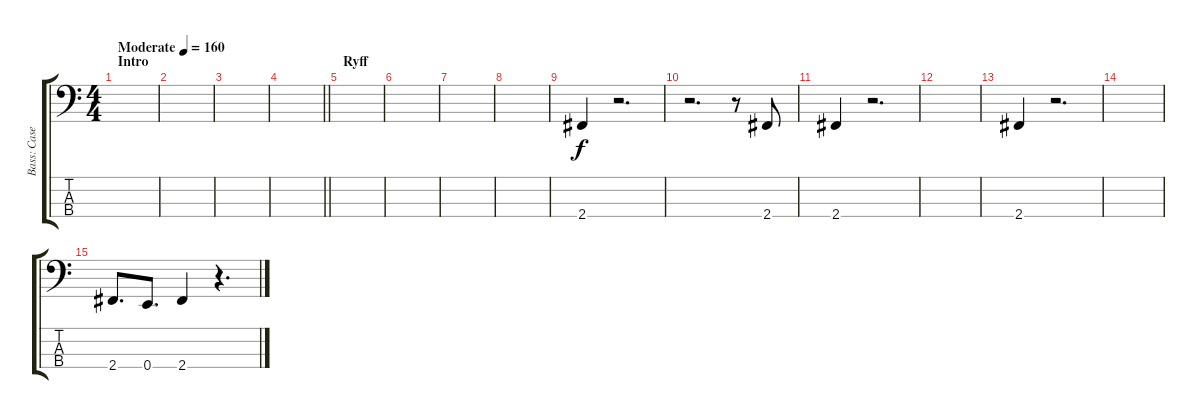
\track ("Bass: Casey Slade" "Bass: Case") {instrument electricbassfinger}
\staff {score tabs}
\tuning (G2 D2 A1 E1) {hide}
\ts (4 4)
\section ("" "Intro")
\tempo (160 "Moderate")
\clef f4
\ks c
|
|
|
\barLineRight lightlight
|
\section ("" "Ryff")
|
|
|
|
2.4.4 r.2{d} |
r.2{d} r.8 2.4.8 |
2.4.4 r.2{d} |
|
2.4.4 r.2{d} |
|
2.4.8{d} 0.4.8{d} 2.4.4 r.4{d}
